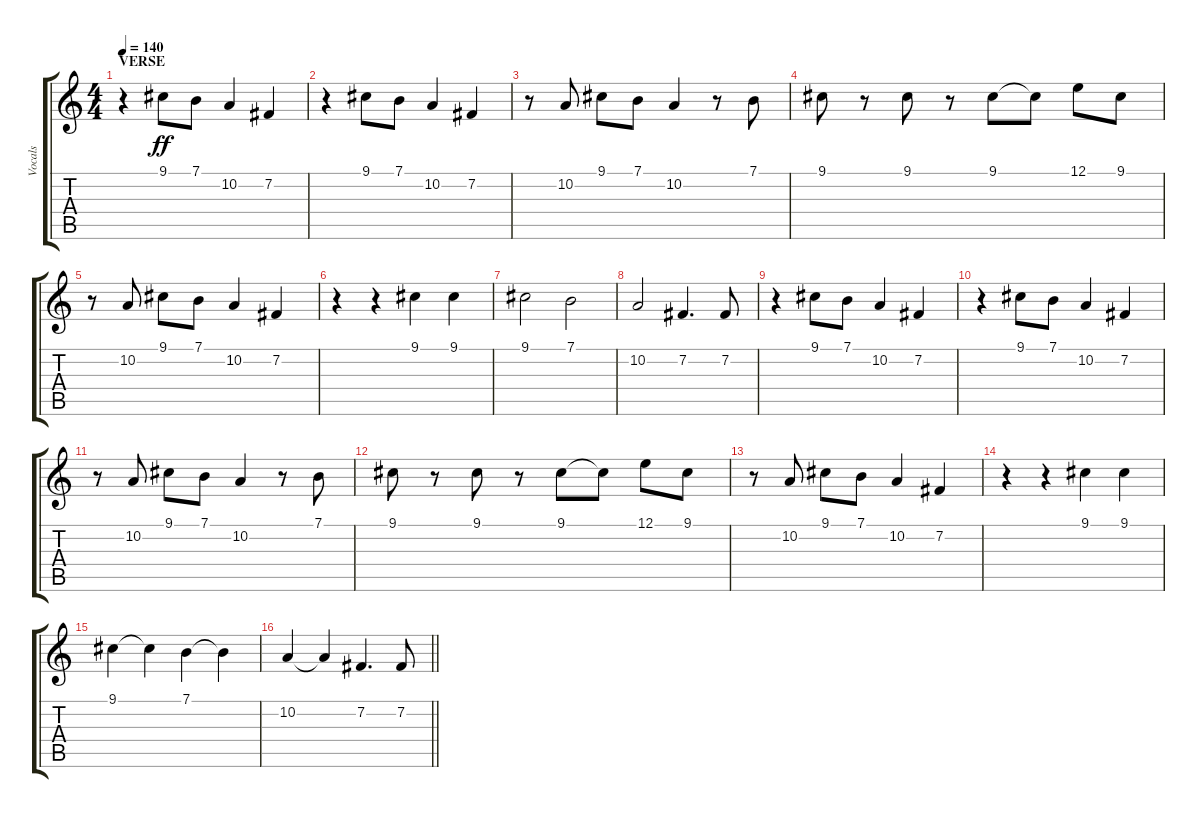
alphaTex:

\track ("Vocals" "Vocals") {instrument recorder}
\staff {score tabs}
\tuning (E4 B3 G3 D3 A2 E2) {hide}
\ts (4 4)
\section ("" "VERSE")
\tempo 140
\clef g2
\ks c
r.4{dy ff} 9.1.8 7.1.8 10.2.4 7.2.4 |
r.4 9.1.8 7.1.8 10.2.4 7.2.4 |
r.8 10.2.8 9.1.8 7.1.8 10.2.4 r.8 7.1.8 |
9.1.8 r.8 9.1.8 r.8 9.1.8 9.1{t}.8 12.1.8 9.1.8 |
r.8 10.2.8 9.1.8 7.1.8 10.2.4 7.2.4 |
r.4 r.4 9.1.4 9.1.4 |
9.1.2 7.1.2 |
10.2.2 7.2.4{d} 7.2.8 |
r.4 9.1.8 7.1.8 10.2.4 7.2.4 |
r.4 9.1.8 7.1.8 10.2.4 7.2.4 |
r.8 10.2.8 9.1.8 7.1.8 10.2.4 r.8 7.1.8 |
9.1.8 r.8 9.1.8 r.8 9.1.8 9.1{t}.8 12.1.8 9.1.8 |
r.8 10.2.8 9.1.8 7.1.8 10.2.4 7.2.4 |
r.4 r.4 9.1.4 9.1.4 |
9.1.4 9.1{t}.4 7.1.4 7.1{t}.4 |
\barLineRight lightlight
10.2.4 10.2{t}.4 7.2.4{d} 7.2.8
